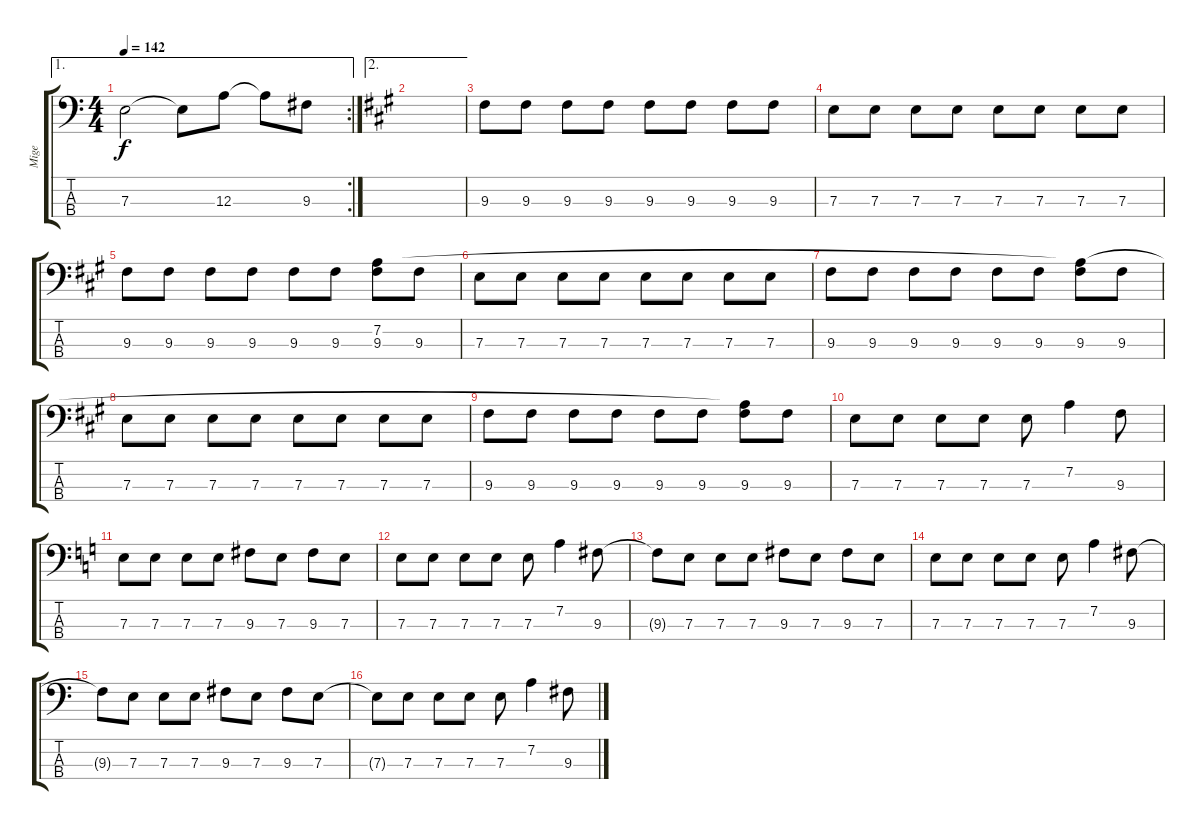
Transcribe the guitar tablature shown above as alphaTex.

\track ("Mige" "Mige") {instrument electricbassfinger}
\staff {score tabs}
\tuning (G2 D2 A1 E1) {hide}
\ae 1
\rc 2
\ts (4 4)
\tempo 142
\clef f4
\ks c
7.3.2{dy f} 7.3{t}.8 12.3.8 12.3{t}.8 9.3.8 |
\ae 2
\ks a
|
9.3.8 9.3.8 9.3.8 9.3.8 9.3.8 9.3.8 9.3.8 9.3.8 |
7.3.8 7.3.8 7.3.8 7.3.8 7.3.8 7.3.8 7.3.8 7.3.8 |
9.3.8 9.3.8 9.3.8 9.3.8 9.3.8 9.3.8 (7.2 9.3).8 9.3.8 |
7.3.8 7.3.8 7.3.8 7.3.8 7.3.8 7.3.8 7.3.8 7.3.8 |
9.3.8 9.3.8 9.3.8 9.3.8 9.3.8 9.3.8 (7.2{t} 9.3).8 9.3.8 |
7.3.8 7.3.8 7.3.8 7.3.8 7.3.8 7.3.8 7.3.8 7.3.8 |
9.3.8 9.3.8 9.3.8 9.3.8 9.3.8 9.3.8 (7.2{t} 9.3).8 9.3.8 |
7.3.8 7.3.8 7.3.8 7.3.8 7.3.8 7.2.4 9.3.8 |
\ks c
7.3.8 7.3.8 7.3.8 7.3.8 9.3.8 7.3.8 9.3.8 7.3.8 |
7.3.8 7.3.8 7.3.8 7.3.8 7.3.8 7.2.4 9.3.8 |
9.3{t}.8 7.3.8 7.3.8 7.3.8 9.3.8 7.3.8 9.3.8 7.3.8 |
7.3.8 7.3.8 7.3.8 7.3.8 7.3.8 7.2.4 9.3.8 |
9.3{t}.8 7.3.8 7.3.8 7.3.8 9.3.8 7.3.8 9.3.8 7.3.8 |
7.3{t}.8 7.3.8 7.3.8 7.3.8 7.3.8 7.2.4 9.3.8
